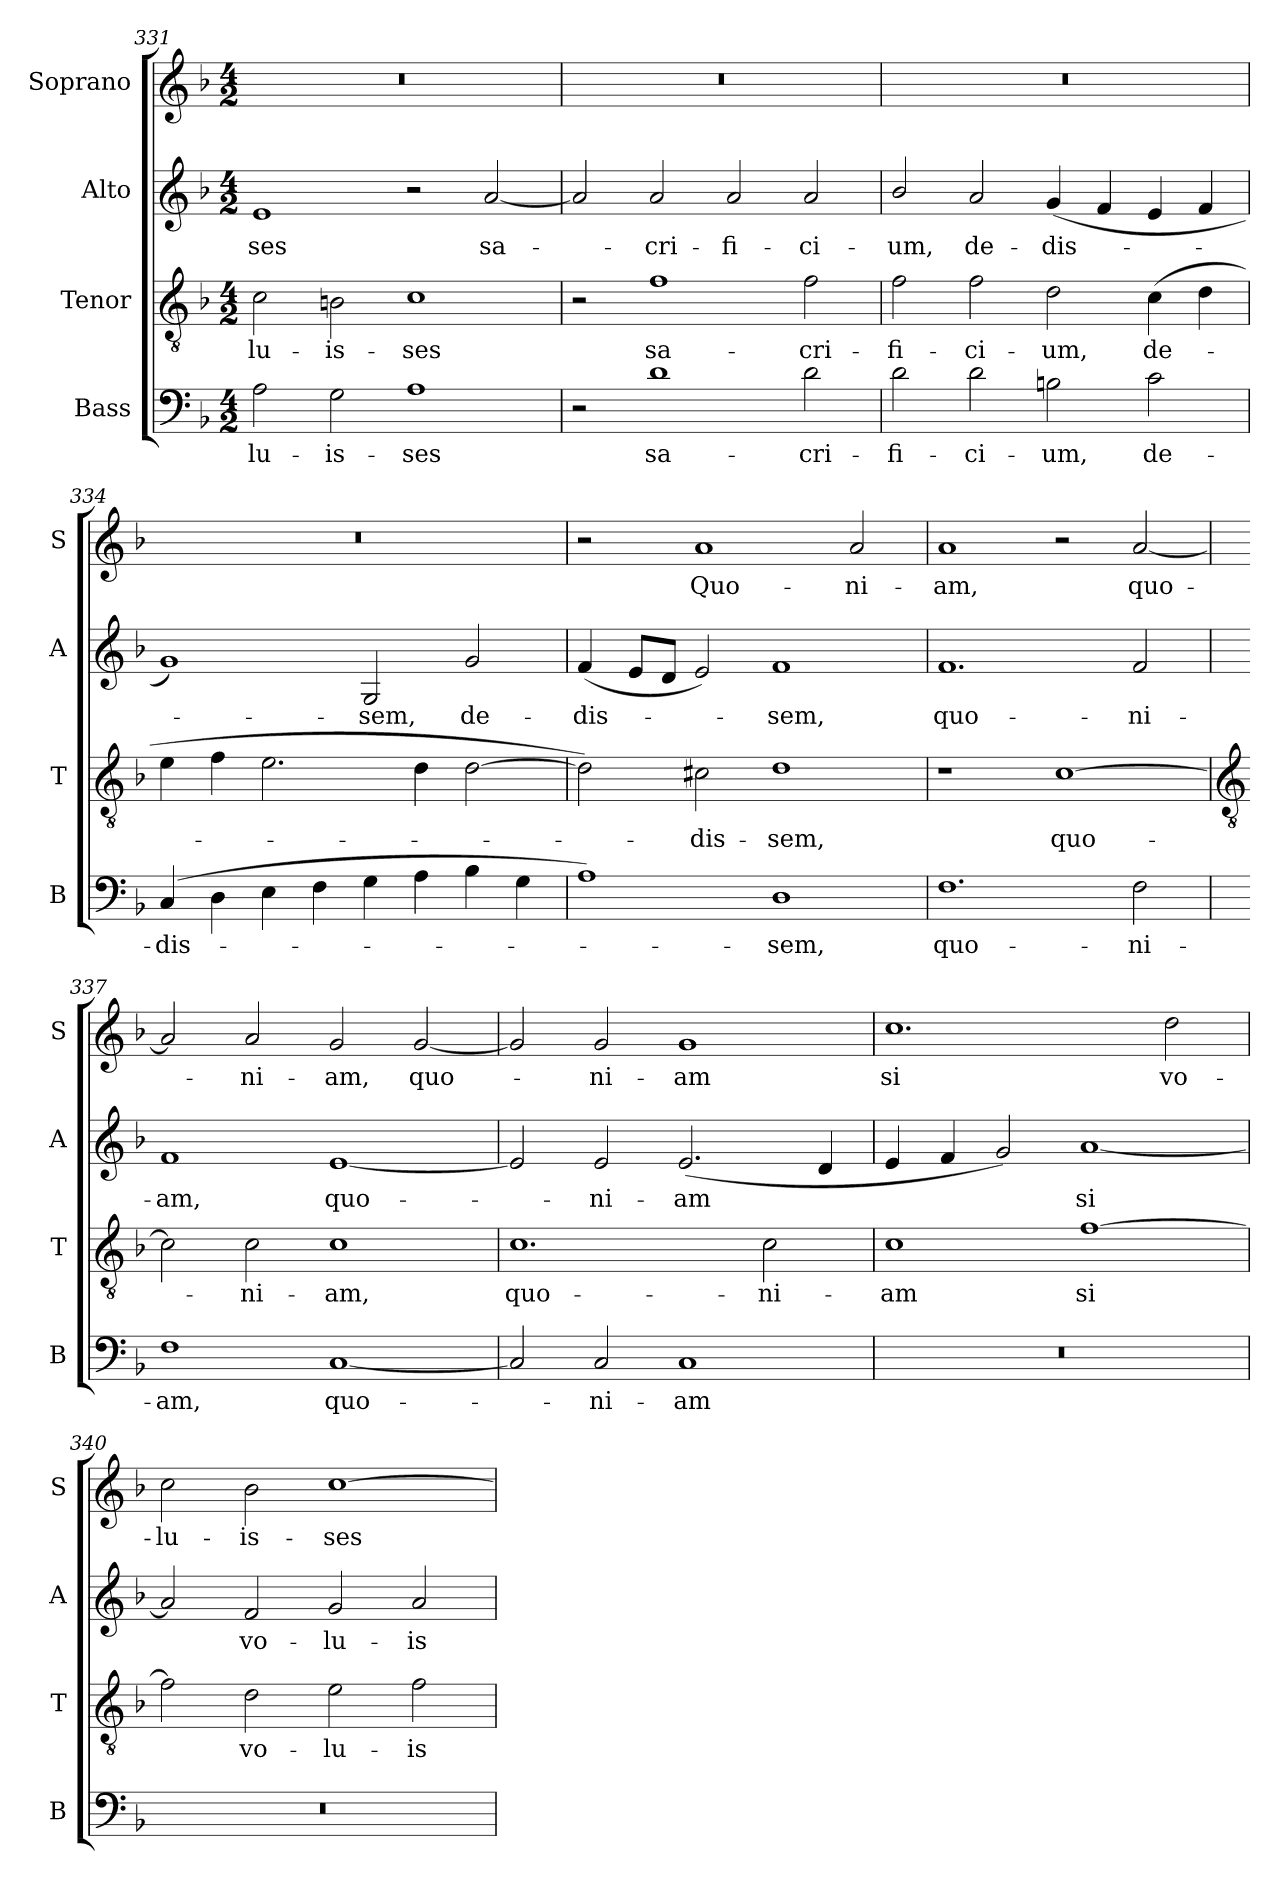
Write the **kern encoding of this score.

**kern	**text	**kern	**text	**kern	**text	**kern	**text
*part4	*part4	*part3	*part3	*part2	*part2	*part1	*part1
*staff4	*staff4	*staff3	*staff3	*staff2	*staff2	*staff1	*staff1
*I"Bass	*	*I"Tenor	*	*I"Alto	*	*I"Soprano	*
*I'B	*	*I'T	*	*I'A	*	*I'S	*
!!LO:LB:g=z
*clefF4	*	*clefGv2	*	*clefG2	*	*clefG2	*
*k[b-]	*	*k[b-]	*	*k[b-]	*	*k[b-]	*
*F:	*	*F:	*	*F:	*	*F:	*
*M4/2	*	*M4/2	*	*M4/2	*	*M4/2	*
=331	=331	=331	=331	=331	=331	=331	=331
!	!LO:LY:b	!	!LO:LY:b	!	!LO:LY:b	!	!
2A	-lu-	2c	-lu-	1e	-ses	0r	.
!	!LO:LY:b	!	!LO:LY:b	!	!	!	!
2G	-is-	2Bn	-is-	.	.	.	.
!	!LO:LY:b	!	!LO:LY:b	!	!	!	!
1A	-ses	1c	-ses	2r	.	.	.
!	!	!	!	!	!LO:LY:b	!	!
.	.	.	.	[2a	sa-	.	.
=332	=332	=332	=332	=332	=332	=332	=332
2r	.	2r	.	2a]	.	0r	.
!	!LO:LY:b	!	!LO:LY:b	!	!LO:LY:b	!	!
1d	sa-	1f	sa-	2a	cri-	.	.
!	!	!	!	!	!LO:LY:b	!	!
.	.	.	.	2a	-fi-	.	.
!	!LO:LY:b	!	!LO:LY:b	!	!LO:LY:b	!	!
2d	-cri-	2f	-cri-	2a	-ci-	.	.
=333	=333	=333	=333	=333	=333	=333	=333
!	!LO:LY:b	!	!LO:LY:b	!	!LO:LY:b	!	!
2d	-fi-	2f	-fi-	2b-/	-um,	0r	.
!	!LO:LY:b	!	!LO:LY:b	!	!LO:LY:b	!	!
2d	-ci-	2f	-ci-	2a	de-	.	.
!	!LO:LY:b	!	!LO:LY:b	!	!LO:LY:b	!	!
2Bn	-um,	2d	-um,	(<4g	-dis-	.	.
.	.	.	.	4f	.	.	.
!	!LO:LY:b	!	!LO:LY:b	!	!	!	!
2c	de-	(>4c	de-	4e	.	.	.
.	.	4d	.	4f	.	.	.
=334	=334	=334	=334	=334	=334	=334	=334
!	!LO:LY:b	!	!	!	!	!	!
(>4C	-dis-	4e	.	1g)	.	0r	.
4D	.	4f	.	.	.	.	.
4E	.	2.e	.	.	.	.	.
4F	.	.	.	.	.	.	.
!	!	!	!	!	!LO:LY:b	!	!
4G	.	.	.	2G	sem,	.	.
4A	.	4d	.	.	.	.	.
!	!	!	!	!	!LO:LY:b	!	!
4B-	.	[2d	.	2g	de-	.	.
4G	.	.	.	.	.	.	.
=335	=335	=335	=335	=335	=335	=335	=335
!	!	!	!	!	!LO:LY:b	!	!
1A)	.	2d])	.	(<4f	-dis-	2r	.
.	.	.	.	8eL	.	.	.
.	.	.	.	8dJ	.	.	.
!	!	!	!LO:LY:b	!	!	!	!LO:LY:b
.	.	2c#X	dis-	2e)	.	1a	Quo-
!	!LO:LY:b	!	!LO:LY:b	!	!LO:LY:b	!	!
1D	sem,	1d	-sem,	1f	sem,	.	.
!	!	!	!	!	!	!	!LO:LY:b
.	.	.	.	.	.	2a	-ni-
=336	=336	=336	=336	=336	=336	=336	=336
!	!LO:LY:b	!	!	!	!LO:LY:b	!	!LO:LY:b
1.F	quo-	1r	.	1.f	quo-	1a	-am,
!	!	!	!LO:LY:b	!	!	!	!
.	.	[1c	quo-	.	.	2r	.
!	!LO:LY:b	!	!	!	!LO:LY:b	!	!LO:LY:b
2F	-ni-	.	.	2f	-ni-	[2a	quo-
!!LO:LB:g=z
=337	=337	=337	=337	=337	=337	=337	=337
*	*	*clefGv2	*	*	*	*	*
!	!LO:LY:b	!	!	!	!LO:LY:b	!	!
1F	-am,	2c]	.	1f	-am,	2a]	.
!	!	!	!LO:LY:b	!	!	!	!LO:LY:b
.	.	2c	ni-	.	.	2a	ni-
!	!LO:LY:b	!	!LO:LY:b	!	!LO:LY:b	!	!LO:LY:b
[1C	quo-	1c	-am,	[1e	quo-	2g	-am,
!	!	!	!	!	!	!	!LO:LY:b
.	.	.	.	.	.	[2g	quo-
=338	=338	=338	=338	=338	=338	=338	=338
!	!	!	!LO:LY:b	!	!	!	!
2C]	.	1.c	quo-	2e]	.	2g]	.
!	!LO:LY:b	!	!	!	!LO:LY:b	!	!LO:LY:b
2C	ni-	.	.	2e	ni-	2g	ni-
!	!LO:LY:b	!	!	!	!LO:LY:b	!	!LO:LY:b
1C	-am	.	.	(<2.e	-am	1g	-am
!	!	!	!LO:LY:b	!	!	!	!
.	.	2c	-ni-	.	.	.	.
.	.	.	.	4d	.	.	.
=339	=339	=339	=339	=339	=339	=339	=339
!	!	!	!LO:LY:b	!	!	!	!LO:LY:b
0r	.	1c	-am	4e	.	1.cc	si
.	.	.	.	4f	.	.	.
.	.	.	.	2g)	.	.	.
!	!	!	!LO:LY:b	!	!LO:LY:b	!	!
.	.	[1f	si	[1a	si	.	.
!	!	!	!	!	!	!	!LO:LY:b
.	.	.	.	.	.	2dd	vo-
=340	=340	=340	=340	=340	=340	=340	=340
!	!	!	!	!	!	!	!LO:LY:b
0r	.	2f]	.	2a]	.	2cc	-lu-
!	!	!	!LO:LY:b	!	!LO:LY:b	!	!LO:LY:b
.	.	2d	vo-	2f	vo-	2b-	-is-
!	!	!	!LO:LY:b	!	!LO:LY:b	!	!LO:LY:b
.	.	2e	-lu-	2g	-lu-	[1cc	-ses
!	!	!	!LO:LY:b	!	!LO:LY:b	!	!
.	.	2f	-is-	2a	-is-	.	.
=	=	=	=	=	=	=	=
*-	*-	*-	*-	*-	*-	*-	*-
